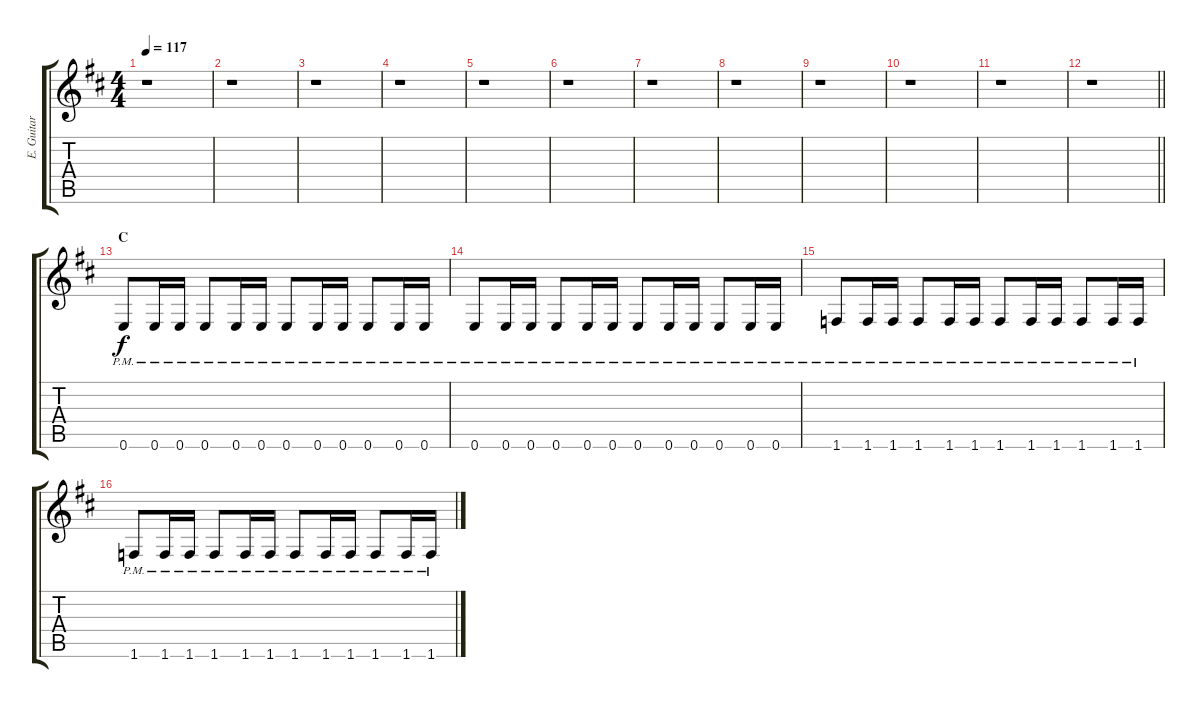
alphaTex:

\track ("E. Guitar II" "E. Guitar ") {instrument overdrivenguitar}
\staff {score tabs}
\tuning (E4 B3 G3 D3 A2 E2) {hide}
\ts (4 4)
\tempo 117
\clef g2
\ks d
r.1{dy f} |
r.1 |
r.1 |
r.1 |
r.1 |
r.1 |
r.1 |
r.1 |
r.1 |
r.1 |
r.1 |
\barLineRight lightlight
r.1 |
\section ("" "C")
0.6{pm}.8 0.6{pm}.16 0.6{pm}.16 0.6{pm}.8 0.6{pm}.16 0.6{pm}.16 0.6{pm}.8 0.6{pm}.16 0.6{pm}.16 0.6{pm}.8 0.6{pm}.16 0.6{pm}.16 |
0.6{pm}.8 0.6{pm}.16 0.6{pm}.16 0.6{pm}.8 0.6{pm}.16 0.6{pm}.16 0.6{pm}.8 0.6{pm}.16 0.6{pm}.16 0.6{pm}.8 0.6{pm}.16 0.6{pm}.16 |
1.6{pm}.8 1.6{pm}.16 1.6{pm}.16 1.6{pm}.8 1.6{pm}.16 1.6{pm}.16 1.6{pm}.8 1.6{pm}.16 1.6{pm}.16 1.6{pm}.8 1.6{pm}.16 1.6{pm}.16 |
1.6{pm}.8 1.6{pm}.16 1.6{pm}.16 1.6{pm}.8 1.6{pm}.16 1.6{pm}.16 1.6{pm}.8 1.6{pm}.16 1.6{pm}.16 1.6{pm}.8 1.6{pm}.16 1.6{pm}.16
